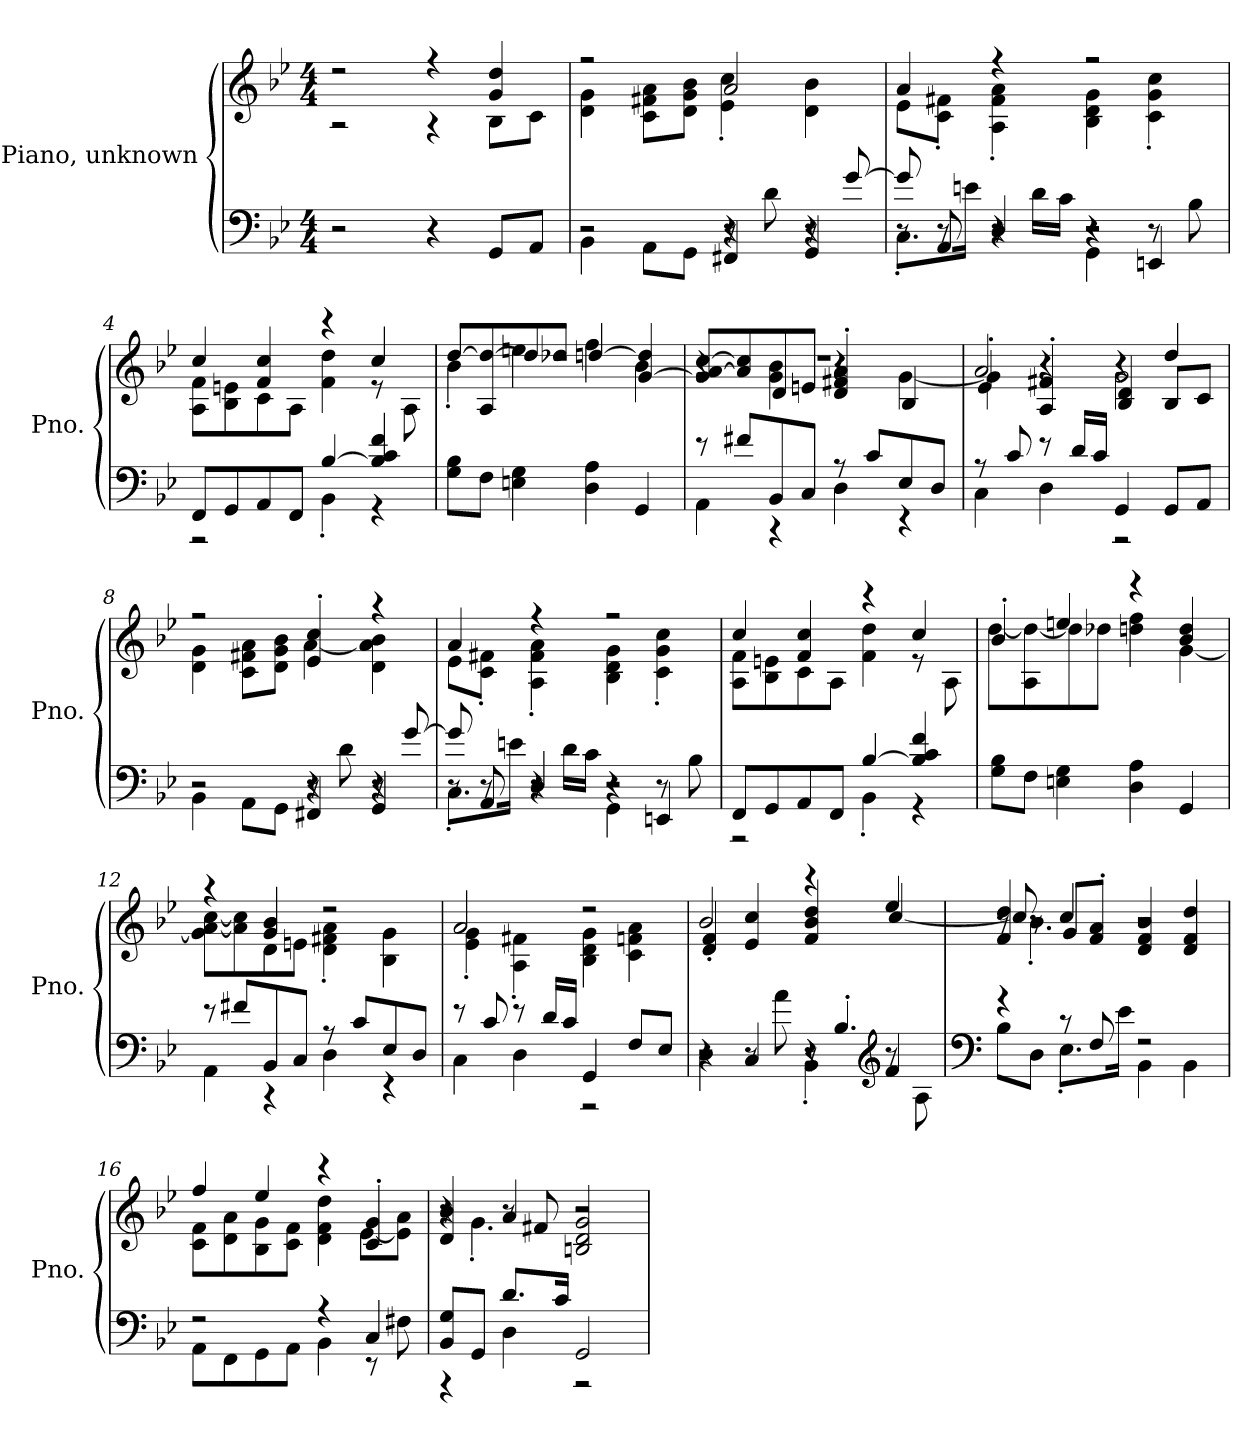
**kern	**kern
*part1	*part1
*staff2	*staff1
*I"Piano, unknown	*
*I'Pno.	*
*clefF4	*clefG2
*k[b-e-]	*k[b-e-]
*M4/4	*M4/4
*MM120	*MM120
=1	=1
*	*^
2r	2r	2r
4r	4r	4r
8GG/L	4g/ 4dd/	8B-\L
8AA/J	.	8c\J
=2	=2	=2
*^	*	*
*	*^	*	*
2r	4BB-\	2r	2r	4d\ 4g\
.	8AA\L	.	.	8c\ 8f#X\ 8a\L
.	8GG\J	.	.	8d\ 8g\ 8b-\J
4r	8r	4FF#X/	2a/	4e-\' 4cc\'
.	8d\	.	.	.
8r	4r	4GG/	.	4d\ 4b-\
[8g/	.	.	.	.
=3	=3	=3	=3	=3
8g/]	8.C'\L	8r	4a/	8e-\L
8r	.	8AA/	.	8c\' 8f#X\'J
.	16en\Jk	.	.	.
4r	8r	4D/	4r	4A\' 4f#\' 4a\'
.	16d\LL	.	.	.
.	16c\JJ	.	.	.
2r	4GG\	4r	2r	4B-\ 4d\ 4g\
.	8r	4EEn/	.	4c\' 4g\' 4cc\'
.	8B-\	.	.	.
*	*v	*v	*	*
=4	=4	=4	=4
8FF/L	2r	4cc/	8A\ 8f\L
8GG/	.	.	8B-\ 8en\
8AA/	.	4f/ 4cc/	8c\
8FF/J	.	.	8A\J
[4B-/	4BB-'\	4r	4f\ 4dd\
4B-/] 4c/ 4f/	4r	4cc/	8r
.	.	.	8A\
*v	*v	*	*
!!LO:LB:g=z
=5	=5	=5
*	*	*^
8G\ 8B-\L	1r	4b-'\	[8dd/L
8F\J	.	.	8A/ 8dd/_
4En\ 4G\	.	4een\	8dd/]
.	.	.	8dd-X/J
4D\ 4A\	.	4ff\	[4ddn/
4GG/	.	4b-\	[4g/ 4dd/]
=6	=6	=6	=6
*^	*	*	*
8r	4AA\	1r	4r	8g/] [8a/ [8cc/L
8f#X/L	.	.	.	8a/] 8cc/]
8BB-/	4r	.	4g\ 4b-\	8d/
8C/J	.	.	.	8en/J
8r	4D\	.	4r	4d/' 4f#X/' 4a/'
8c/L	.	.	.	.
8E-/	4r	.	[4g\	4B-/
8D/J	.	.	.	.
=7	=7	=7	=7	=7
8r	4C\	2a/	4g\]	4e-'/
8c/	.	.	.	.
8r	4D\	.	4r	4A/' 4f#X/'
16d/LL	.	.	.	.
16c/JJ	.	.	.	.
4GG/	2r	4r	2g\	4B-/ 4d/
8GG/L	.	4dd/	.	8B-/L
8AA/J	.	.	.	8c/J
*	*	*	*v	*v
=8	=8	=8	=8
*	*^	*	*
2r	4BB-\	2r	2r	4d\ 4g\
.	8AA\L	.	.	8c\ 8f#X\ 8a\L
.	8GG\J	.	.	8d\ 8g\ 8b-\J
4r	8r	4FF#X/	4e-/' 4cc/'	[4a\
.	8d\	.	.	.
8r	4r	4GG/	4r	4d\ 4a\] 4b-\
[8g/	.	.	.	.
!!LO:LB:g=z	!!
=9	=9	=9	=9	=9
8g/]	8.C'\L	8r	4a/	8e-\L
8r	.	8AA/	.	8c\' 8f#X\'J
.	16en\Jk	.	.	.
4r	8r	4D/	4r	4A\' 4f#\' 4a\'
.	16d\LL	.	.	.
.	16c\JJ	.	.	.
2r	4GG\	4r	2r	4B-\ 4d\ 4g\
.	8r	4EEn/	.	4c\' 4g\' 4cc\'
.	8B-\	.	.	.
*	*v	*v	*	*
=10	=10	=10	=10
8FF/L	2r	4cc/	8A\ 8f\L
8GG/	.	.	8B-\ 8en\
8AA/	.	4f/ 4cc/	8c\
8FF/J	.	.	8A\J
[4B-/	4BB-'\	4r	4f\ 4dd\
4B-/] 4c/ 4f/	4r	4cc/	8r
.	.	.	8A\
*v	*v	*	*
=11	=11	=11
8G\ 8B-\L	4b-'/	[8dd\L
8F\J	.	8A\ 8dd\_
4En\ 4G\	4een/	8dd\]
.	.	8dd-X\J
4D\ 4A\	4r	4ddn\ 4ff\
4GG/	4b-/ 4dd/	[4g\
=12	=12	=12
*^	*	*
8r	4AA\	4r	8g\] [8a\ [8cc\L
8f#X/L	.	.	8a\] 8cc\]
8BB-/	4r	4g/ 4b-/	8d\
8C/J	.	.	8en\J
8r	4D\	2r	4d\' 4f#X\' 4a\'
8c/L	.	.	.
8E-/	4r	.	4B-\ 4g\
8D/J	.	.	.
!!LO:LB:g=z	!!
=13	=13	=13	=13
8r	4C\	2a/	4e-\' 4g\'
8c/	.	.	.
8r	4D\	.	4A\' 4f#X\'
16d/LL	.	.	.
16c/JJ	.	.	.
4GG/	2r	2r	4B-\ 4d\ 4g\
8F/L	.	.	4c\ 4fn\ 4a\
8E-/J	.	.	.
=14	=14	=14	=14
*	*^	*	*
2r	4D\	4r	2b-/	4d/' 4f/'
.	8r	4C/	.	4e-/ 4cc/
.	8a\	.	.	.
4r	4BB-'\	8r	4r	4f/ 4b-/ 4dd/
.	.	4.B-'/	.	.
*clefG2	*	*	*	*
4f/	8r	.	4ee-/	[4cc/
.	8A\	.	.	.
*v	*v	*v	*	*
*	*v	*v
=15	=15
*clefF4	*
*^	*^
*	*	*	*^
4r	8B-\L	4f/ 4dd/	8r	8cc/]
.	8D\J	.	4.b-'\	8r
8r	8.E-'\L	4cc/	.	8g/L
8F/	.	.	.	8f/' 8a/'J
.	16e-\Jk	.	.	.
2r	4BB-\	2r	2r	4d/ 4f/ 4b-/
.	4BB-\	.	.	4d/ 4f/ 4dd/
*	*	*	*v	*v
=16	=16	=16	=16
2r	8AA\L	4ff/	8c\ 8f\L
.	8FF\	.	8d\ 8a\
.	8GG\	4ee-/	8B-\ 8g\
.	8AA\J	.	8c\ 8f\J
4r	4BB-\	4r	4d\ 4f\ 4dd\
4C/	8r	4c/' 4g/'	[8e-\L
.	8F#X\	.	8e-\] 8a\J
!!LO:LB:g=z
=17	=17	=17	=17
*	*	*	*^
8BB-/ 8G/L	4r	4d/ 4b-/	8r	4r
8GG/J	.	.	4.g'\	.
8.d/L	4D\	4a/	.	8r
.	.	.	.	8f#X/
16c/Jk	.	.	.	.
2GG/	2r	2r	2r	2Bn/ 2d/ 2g/
*v	*v	*	*	*
*	*v	*v	*v
=	=
*-	*-
